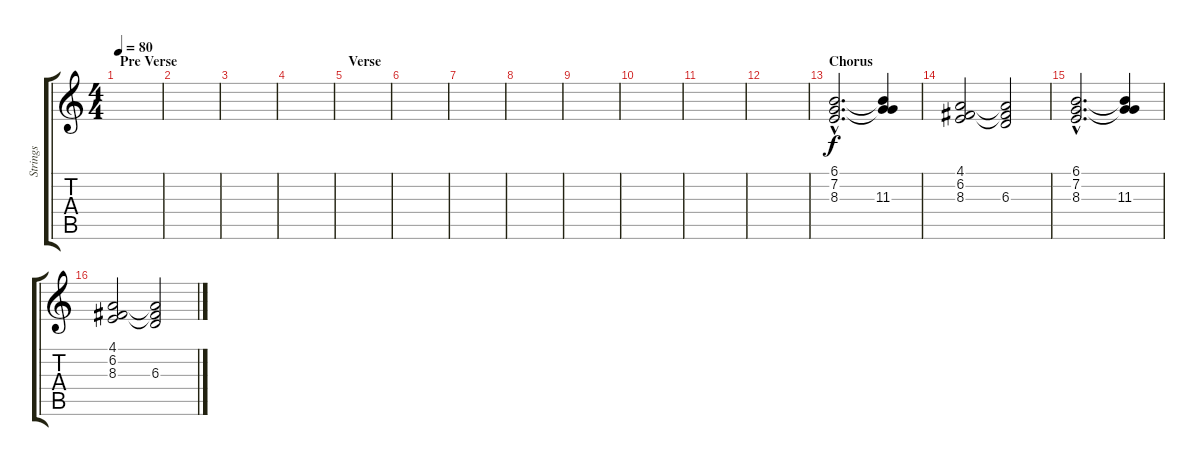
\track ("Strings" "Strings") {instrument stringensemble2}
\staff {score tabs}
\tuning (F4 C4 Ab3 Eb3 Bb2 F2) {hide}
\ts (4 4)
\section ("" "Pre Verse")
\tempo 80
\clef g2
\ks c
|
|
|
|
\section ("" "Verse")
|
|
|
|
|
|
|
|
\section ("" "Chorus")
(6.1{hac} 7.2{hac} 8.3{hac}).2{d} (6.1{t} 7.2{t} 11.3).4 |
(4.1 6.2 8.3).2 (4.1{t} 6.2{t} 6.3).2 |
(6.1{hac} 7.2{hac} 8.3{hac}).2{d} (6.1{t} 7.2{t} 11.3).4 |
(4.1 6.2 8.3).2 (4.1{t} 6.2{t} 6.3).2
